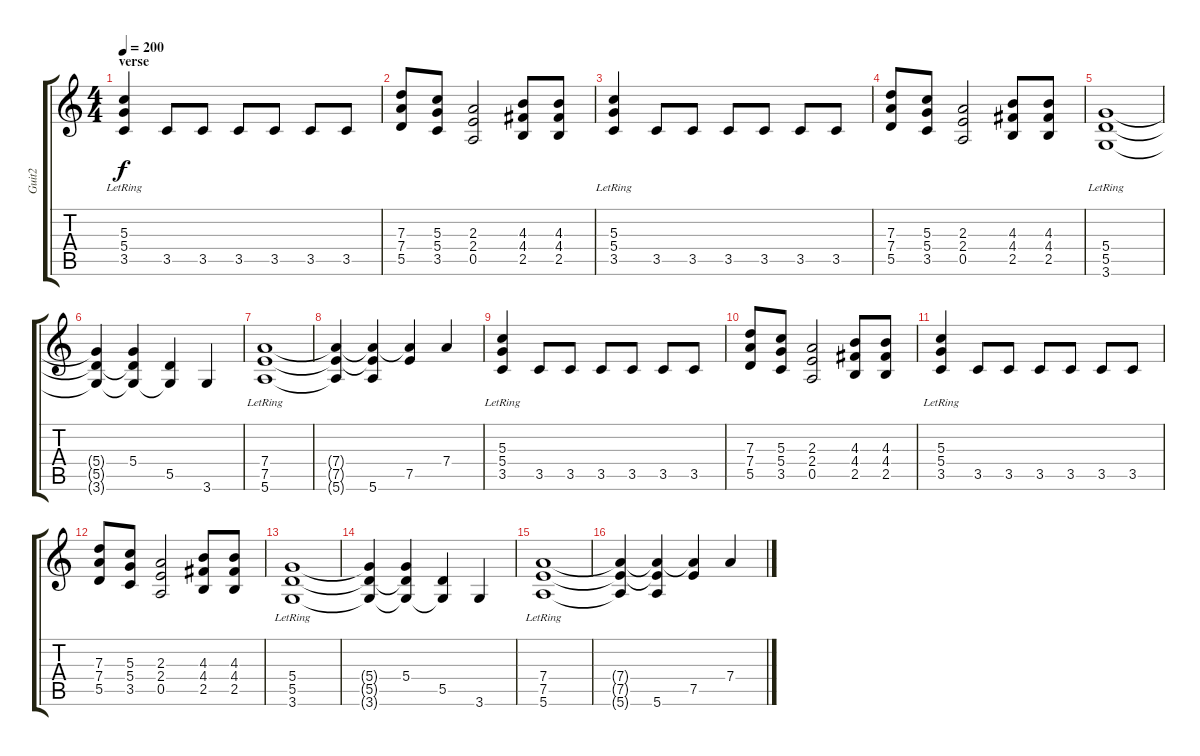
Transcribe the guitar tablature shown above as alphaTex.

\track ("Guit2" "Guit2") {instrument overdrivenguitar}
\staff {score tabs}
\tuning (E4 B3 G3 D3 A2 E2) {hide}
\ts (4 4)
\section ("" "verse")
\tempo 200
\clef g2
\ks c
(5.3{lr} 5.4{lr} 3.5).4{dy f} 3.5.8 3.5.8 3.5.8 3.5.8 3.5.8 3.5.8 |
(7.3 7.4 5.5).8 (5.3 5.4 3.5).8 (2.3 2.4 0.5).2 (4.3 4.4 2.5).8 (4.3 4.4 2.5).8 |
(5.3{lr} 5.4{lr} 3.5).4 3.5.8 3.5.8 3.5.8 3.5.8 3.5.8 3.5.8 |
(7.3 7.4 5.5).8 (5.3 5.4 3.5).8 (2.3 2.4 0.5).2 (4.3 4.4 2.5).8 (4.3 4.4 2.5).8 |
(5.4{lr} 5.5{lr} 3.6{lr}).1 |
(5.4{t} 5.5{t} 3.6{t}).4 (5.4 5.5{t} 3.6{t}).4 (5.5 3.6{t}).4 3.6.4 |
(7.4{lr} 7.5{lr} 5.6{lr}).1 |
(7.4{t} 7.5{t} 5.6{t}).4 (7.4{t} 7.5{t} 5.6).4 (7.4{t} 7.5).4 7.4.4 |
(5.3{lr} 5.4{lr} 3.5).4 3.5.8 3.5.8 3.5.8 3.5.8 3.5.8 3.5.8 |
(7.3 7.4 5.5).8 (5.3 5.4 3.5).8 (2.3 2.4 0.5).2 (4.3 4.4 2.5).8 (4.3 4.4 2.5).8 |
(5.3{lr} 5.4{lr} 3.5).4 3.5.8 3.5.8 3.5.8 3.5.8 3.5.8 3.5.8 |
(7.3 7.4 5.5).8 (5.3 5.4 3.5).8 (2.3 2.4 0.5).2 (4.3 4.4 2.5).8 (4.3 4.4 2.5).8 |
(5.4{lr} 5.5{lr} 3.6{lr}).1 |
(5.4{t} 5.5{t} 3.6{t}).4 (5.4 5.5{t} 3.6{t}).4 (5.5 3.6{t}).4 3.6.4 |
(7.4{lr} 7.5{lr} 5.6{lr}).1 |
(7.4{t} 7.5{t} 5.6{t}).4 (7.4{t} 7.5{t} 5.6).4 (7.4{t} 7.5).4 7.4.4
